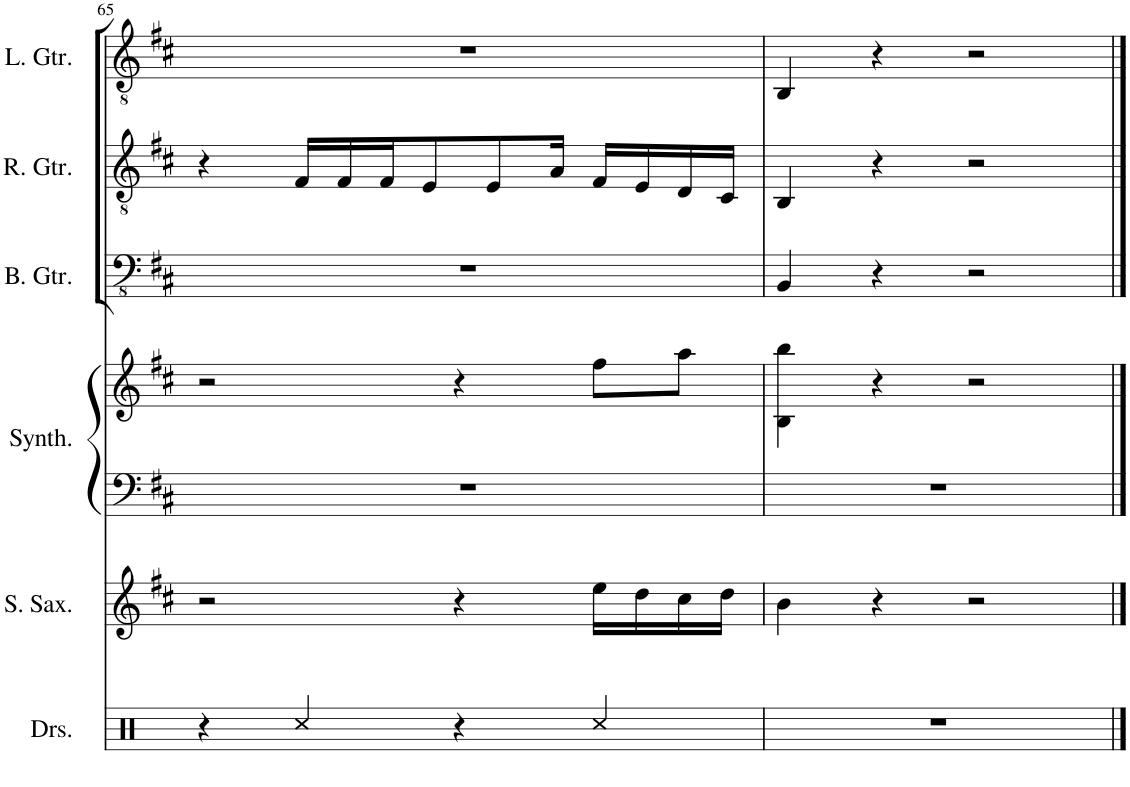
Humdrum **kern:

**kern	**kern	**kern	**kern	**kern	**kern	**kern
*part6	*part5	*part4	*part4	*part3	*part2	*part1
*staff7	*staff6	*staff5	*staff4	*staff3	*staff2	*staff1
*I"Drumset	*I"Soprano Saxophone	*I"Brightness Synthesiser	*	*I"Bass Guitar	*I"Rhythm Guitar	*I"Lead Guitar
*I'Drs.	*I'S. Sax.	*I'Synth.	*	*I'B. Gtr.	*I'R. Gtr.	*I'L. Gtr.
!!LO:PB:g=z
*clefX	*clefG2	*clefF4	*clefG2	*clefFv4	*clefGv2	*clefGv2
*	*ITrd1c2	*	*	*	*	*
*k[]	*k[f#c#]	*k[f#c#]	*k[f#c#]	*k[f#c#]	*k[f#c#]	*k[f#c#]
*M4/4	*M4/4	*M4/4	*M4/4	*M4/4	*M4/4	*M4/4
=65	=65	=65	=65	=65	=65	=65
4r	2r	1r	2r	1r	4r	1r
4Rcc/	.	.	.	.	16F#/LL	.
.	.	.	.	.	16F#/	.
.	.	.	.	.	16F#/J	.
.	.	.	.	.	8E/	.
4r	4r	.	4r	.	.	.
.	.	.	.	.	8E/	.
.	.	.	.	.	16A/Jk	.
4Rcc/	16ee\LL	.	8ff#\L	.	16F#/LL	.
.	16dd\	.	.	.	16E/	.
.	16cc#\	.	8aa\J	.	16D/	.
.	16dd\JJ	.	.	.	16C#/JJ	.
=66	=66	=66	=66	=66	=66	=66
1r	4b\	1r	4B\ 4bb\	4BBB/	4BB/	4BB/
.	4r	.	4r	4r	4r	4r
.	2r	.	2r	2r	2r	2r
==	==	==	==	==	==	==
*-	*-	*-	*-	*-	*-	*-
